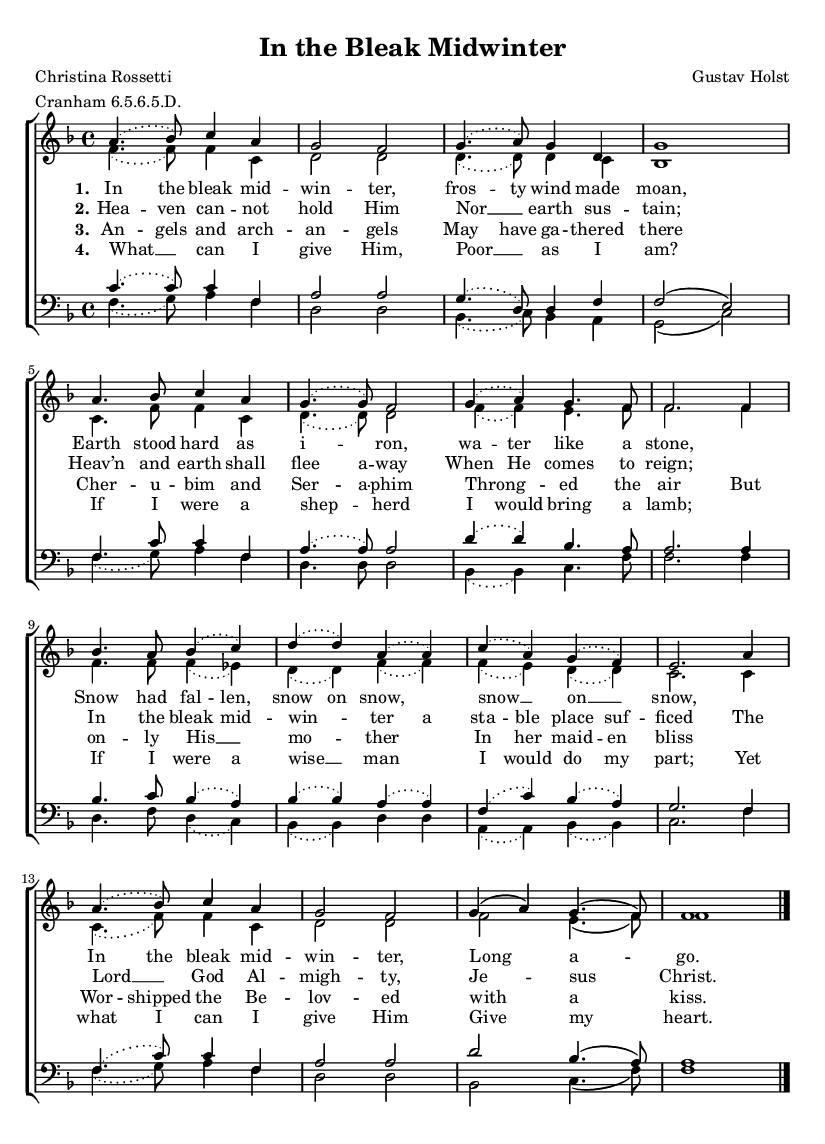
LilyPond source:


\version "2.14.0"
\header {
  filename = "in_the_bleak.ly"
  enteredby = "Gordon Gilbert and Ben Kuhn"
  composer = "Gustav Holst"
  poet = "Christina Rossetti"
  date="1906"
  title = "In the Bleak Midwinter"
  metre = "Cranham 6.5.6.5.D."
  meter = \metre
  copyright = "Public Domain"
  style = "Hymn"
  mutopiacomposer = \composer
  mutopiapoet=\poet
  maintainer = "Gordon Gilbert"
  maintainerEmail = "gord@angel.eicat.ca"
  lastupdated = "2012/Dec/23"
}

\include "header.ly"

global= {
  \preamble

  \time 4/4
  \key f \major
}

sop = \context Voice = "sop" \relative c''   {
  \voiceOne
  \slurDotted
  a4.( bes8) c4 a |
  g2 f |
  g4.( a8) g4 d |
  g1 | \break

  a4. bes8 c4 a |
  g4.( g8) f2 |
  g4( a) g4. f8 |
  f2. f4 |

  bes4. a8 bes4( c) |
  d( d) a( a) |
  c( a) g( f) |
  e2. a4 |

  a4.( bes8) c4 a |
  g2 f |
  \slurSolid
  g4( a) g4.( f8) |
  f1 \bar "|."
}

alto=\context Voice = "alto" \relative c'  {
  \voiceTwo
  \slurDotted f4.( f8) f4 c |
  d2 d |
  d4.( d8) d4 c |
  bes1 |

  c4. f8 f4 c |
  d4.( d8) d2 |
  f4( f) e4. f8 |
  f2. f4 |

  f4. f8 f4( ees4) |
  d( d) f( f) |
  f( e) d( d) |
  c2. c4 |

  c4.( f8) f4 c |
  d2 d |
  \slurSolid
  f2 e4.( f8) |
  f1 \bar "|."
}

tenor = \context Voice = "tenor" \relative c' {
  \voiceOne
  \slurDotted c4.( c8) c4 f, |
  a2 a |
  g4.( d8) d4 f |
  \slurSolid f2( e) |

  \slurDotted f4. c'8 c4 f, |
  a4.( a8) a2 |
  d4( d) bes4. a8 |
  a2. a4 |

  bes4. c8 bes4( a) |
  bes( bes) a( a) |
  f( c') bes( a) |
  g2. f4 |

  f4.( c'8) c4 f, |
  a2 a |
  \slurSolid
  d2 bes4.( a8) |
  a1 \bar "|."
}

bass = \context Voice = "bass" \relative c {
  \voiceTwo
  \slurDotted f4.( g8) a4 f |
  d2 d |
  bes4.( c8) bes4 a |
  \slurSolid g2( c) |

  \slurDotted f4.( g8) a4 f |
  d4. d8 d2 |
  bes4( bes) c4. f8 |
  f2. f4 |

  d4. f8 d4( c) |
  bes( bes) d d |
  a( a) bes( bes) |
  c2. f4 |

  f4.( g8) a4 f |
  d2 d |
  \slurSolid
  bes2 c4.( f8) |
  f1 \bar "|."
}
accomp=\chordmode {

}



stanzaa = \lyricmode {
  \set ignoreMelismata = ##t
  In the bleak mid -- win -- ter,
  fros -- ty wind made moan,
  Earth stood hard as i -- _ ron,
  wa -- ter like a stone, ""
  Snow had fal -- len, snow on snow, ""
  snow __ _ on __ _ snow, ""
  In the bleak mid -- win -- ter,
  \set ignoreMelismata = ##f
  Long a -- go.
}

stanzab = \lyricmode {
  \set ignoreMelismata = ##t
  Hea -- ven can -- not hold Him
  Nor __ _ earth sus -- tain;
  Heav’n and earth shall flee a -- way
  When He comes to reign; ""
  In the bleak mid -- win -- _ ter a sta -- ble place suf -- ficed
  The Lord __ _ God Al -- migh -- ty,
  \set ignoreMelismata = ##f
  Je -- sus Christ.
}
stanzac = \lyricmode {
  \set ignoreMelismata = ##t
  An -- gels and arch -- an -- gels May have ga -- thered there
  Cher -- u -- bim and Ser -- a -- phim
  Throng -- _ ed the air
  But on -- ly His __ _ mo -- _ ther ""
  In her maid -- en bliss ""
  Wor -- shipped the Be -- lov -- ed
  \set ignoreMelismata = ##f
  with a kiss.
}
stanzad = \lyricmode {
  \set ignoreMelismata = ##t
  What __ _ can I give Him,
  Poor __ _ as I am?
  If I were a shep -- _ herd
  I would bring a lamb; ""
  If I were a wise __ _ man ""
  I would do my part;
  Yet what I can I give Him
  \set ignoreMelismata = ##f
  Give my heart.
}

\score {
  \context ChoirStaff <<
    \unset ChoirStaff.melismaBusyProperties
    \context Staff ="upper"  { \clef "G" <<
      \global
      \sop
      \alto
    >>}

    \lyricsto "sop" \context Lyrics = "stanza-1" {
      \set stanza = "1."
      \stanzaa }
    \lyricsto "sop" \context Lyrics = "stanza-2" {
      \set stanza = "2."
      \stanzab }
    \lyricsto "sop" \context Lyrics = "stanza-3" {
      \set stanza = "3."
      \stanzac }
    \lyricsto "sop" \context Lyrics = "stanza-4" {
      \set stanza = "4."
      \stanzad }
    \context Staff = "lower"  { \clef "F"<<
      \global
      \tenor
      \bass
    >>}
  >>
}
